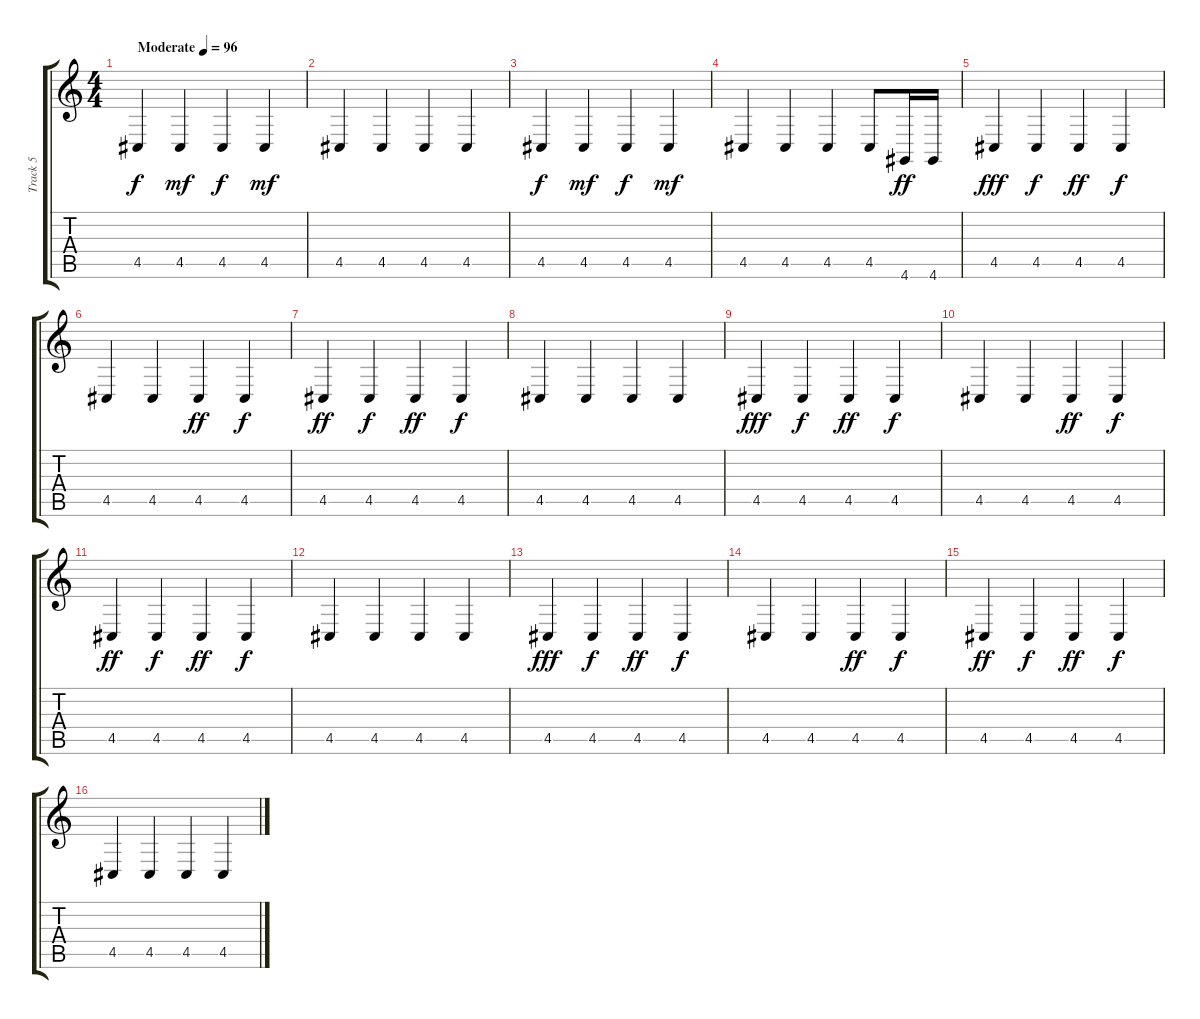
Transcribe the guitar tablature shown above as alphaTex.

\track ("Track 5" "Track 5") {instrument timpani}
\staff {score tabs}
\tuning (E4 B3 G3 D3 A2 E2) {hide}
\ts (4 4)
\tempo (96 "Moderate")
\clef g2
\ks c
4.5.4{dy f instrument timpani} 4.5.4{dy mf} 4.5.4{dy f} 4.5.4{dy mf} |
4.5.4 4.5.4 4.5.4 4.5.4 |
4.5.4{dy f} 4.5.4{dy mf} 4.5.4{dy f} 4.5.4{dy mf} |
4.5.4 4.5.4 4.5.4 4.5.8 4.6.16{dy ff} 4.6.16 |
4.5.4{dy fff} 4.5.4{dy f} 4.5.4{dy ff} 4.5.4{dy f} |
4.5.4 4.5.4 4.5.4{dy ff} 4.5.4{dy f} |
4.5.4{dy ff} 4.5.4{dy f} 4.5.4{dy ff} 4.5.4{dy f} |
4.5.4 4.5.4 4.5.4 4.5.4 |
4.5.4{dy fff} 4.5.4{dy f} 4.5.4{dy ff} 4.5.4{dy f} |
4.5.4 4.5.4 4.5.4{dy ff} 4.5.4{dy f} |
4.5.4{dy ff} 4.5.4{dy f} 4.5.4{dy ff} 4.5.4{dy f} |
4.5.4 4.5.4 4.5.4 4.5.4 |
4.5.4{dy fff} 4.5.4{dy f} 4.5.4{dy ff} 4.5.4{dy f} |
4.5.4 4.5.4 4.5.4{dy ff} 4.5.4{dy f} |
4.5.4{dy ff} 4.5.4{dy f} 4.5.4{dy ff} 4.5.4{dy f} |
4.5.4 4.5.4 4.5.4 4.5.4
